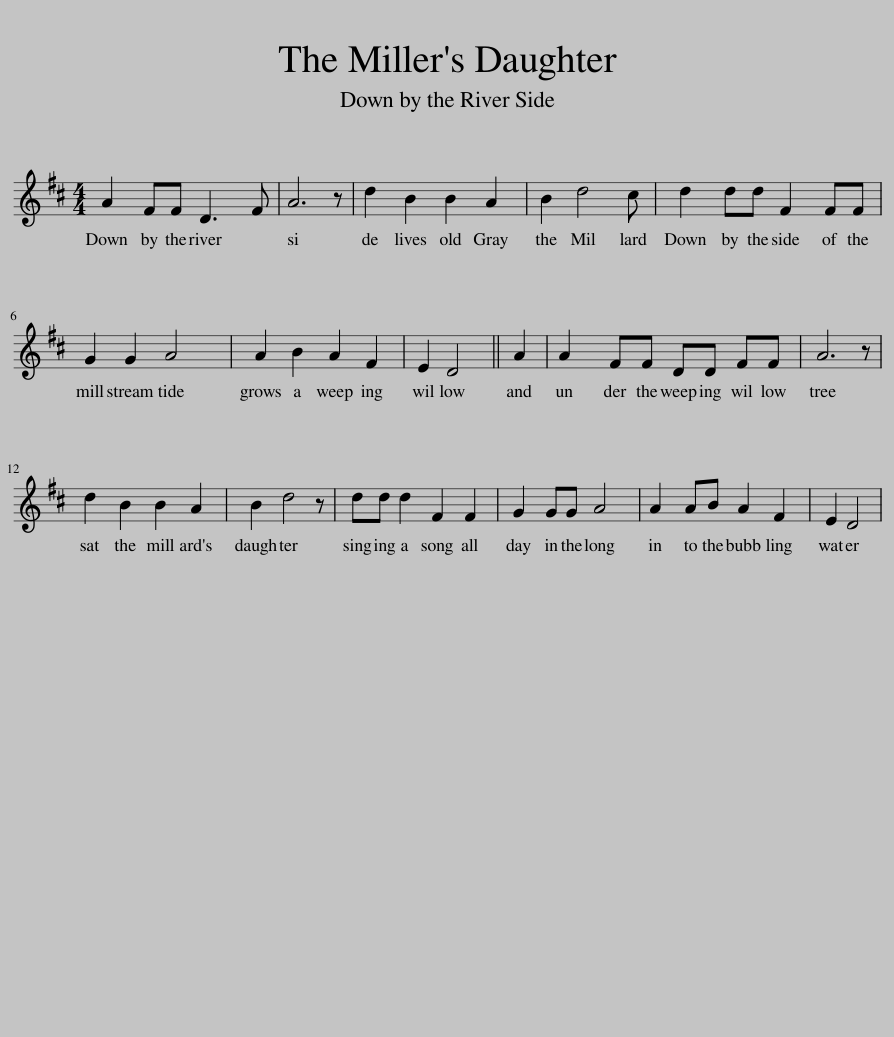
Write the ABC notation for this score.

X:1
L:1/8
M:4/4
I:linebreak $
K:D
V:1 treble
V:1
 A2 FF D3 F | A6 z | d2 B2 B2 A2 | B2 d4 c | d2 dd F2 FF |$ %5
 G2 G2 A4 | A2 B2 A2 F2 | E2 D4 || A2 | A2 FF DD FF | %10
 A6 z |$ d2 B2 B2 A2 | B2 d4 z | dd d2 F2 F2 | G2 GG A4 | %15
 A2 AB A2 F2 | E2 D4 | %17
